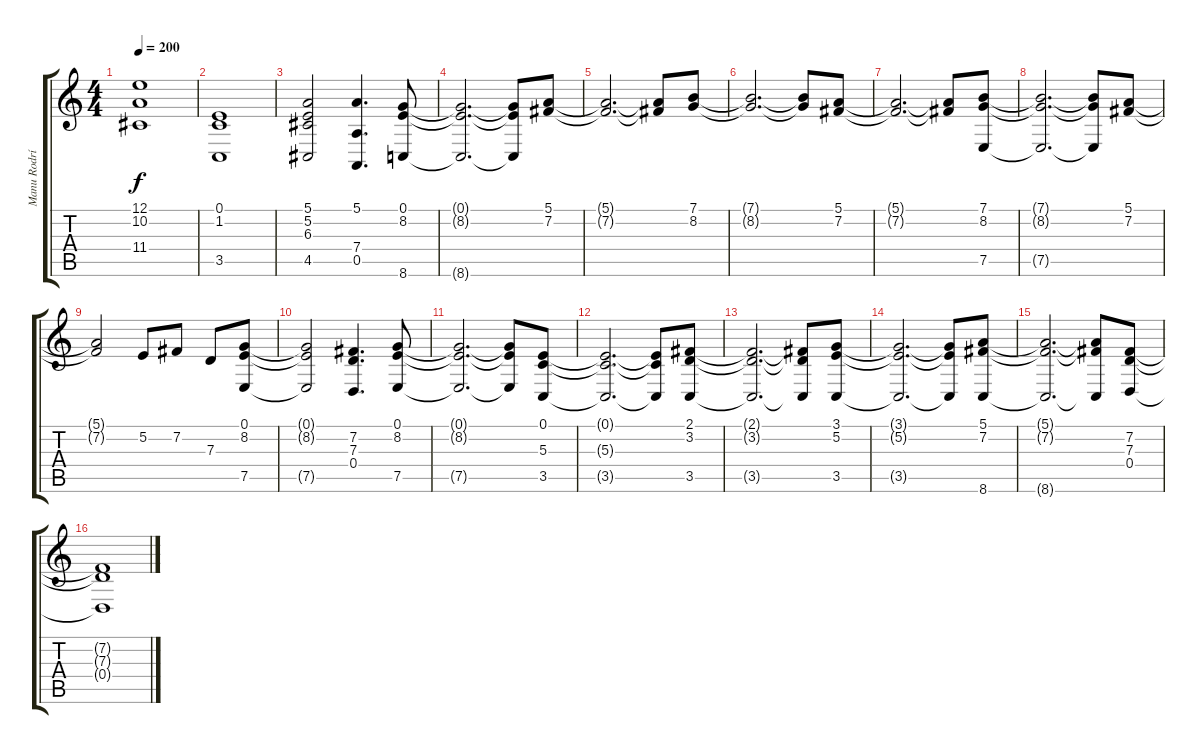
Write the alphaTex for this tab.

\track ("Manu Rodríguez" "Manu Rodrí") {instrument synthstrings1}
\staff {score tabs}
\tuning (E4 B3 G3 D3 A2 E2) {hide}
\ts (4 4)
\tempo 200
\clef g2
\ks c
(12.1{t} 10.2{t} 11.4{t}).1{dy f} |
(0.1 1.2 3.5).1 |
(5.1 5.2 6.3 4.5).2 (5.1 7.4 0.5).4{d} (0.1 8.2 8.6).8 |
(0.1{t} 8.2{t} 8.6{t}).2{d} (0.1{t} 8.2{t} 8.6{t}).8 (5.1 7.2).8 |
(5.1{t} 7.2{t}).2{d} (5.1{t} 7.2{t}).8 (7.1 8.2).8 |
(7.1{t} 8.2{t}).2{d} (7.1{t} 8.2{t}).8 (5.1 7.2).8 |
(5.1{t} 7.2{t}).2{d} (5.1{t} 7.2{t}).8 (7.1 8.2 7.5).8 |
(7.1{t} 8.2{t} 7.5{t}).2{d} (7.1{t} 8.2{t} 7.5{t}).8 (5.1 7.2).8 |
(5.1{t} 7.2{t}).2 5.2.8 7.2.8 7.3.8 (0.1 8.2 7.5).8 |
(0.1{t} 8.2{t} 7.5{t}).2 (7.2 7.3 0.4).4{d} (0.1 8.2 7.5).8 |
(0.1{t} 8.2{t} 7.5{t}).2{d} (0.1{t} 8.2{t} 7.5{t}).8 (0.1 5.3 3.5).8 |
(0.1{t} 5.3{t} 3.5{t}).2{d} (0.1{t} 5.3{t} 3.5{t}).8 (2.1 3.2 3.5).8 |
(2.1{t} 3.2{t} 3.5{t}).2{d} (2.1{t} 3.2{t} 3.5{t}).8 (3.1 5.2 3.5).8 |
(3.1{t} 5.2{t} 3.5{t}).2{d} (3.1{t} 5.2{t} 3.5{t}).8 (5.1 7.2 8.6).8 |
(5.1{t} 7.2{t} 8.6{t}).2{d} (5.1{t} 7.2{t} 8.6{t}).8 (7.2 7.3 0.4).8 |
(7.2{t} 7.3{t} 0.4{t}).1
